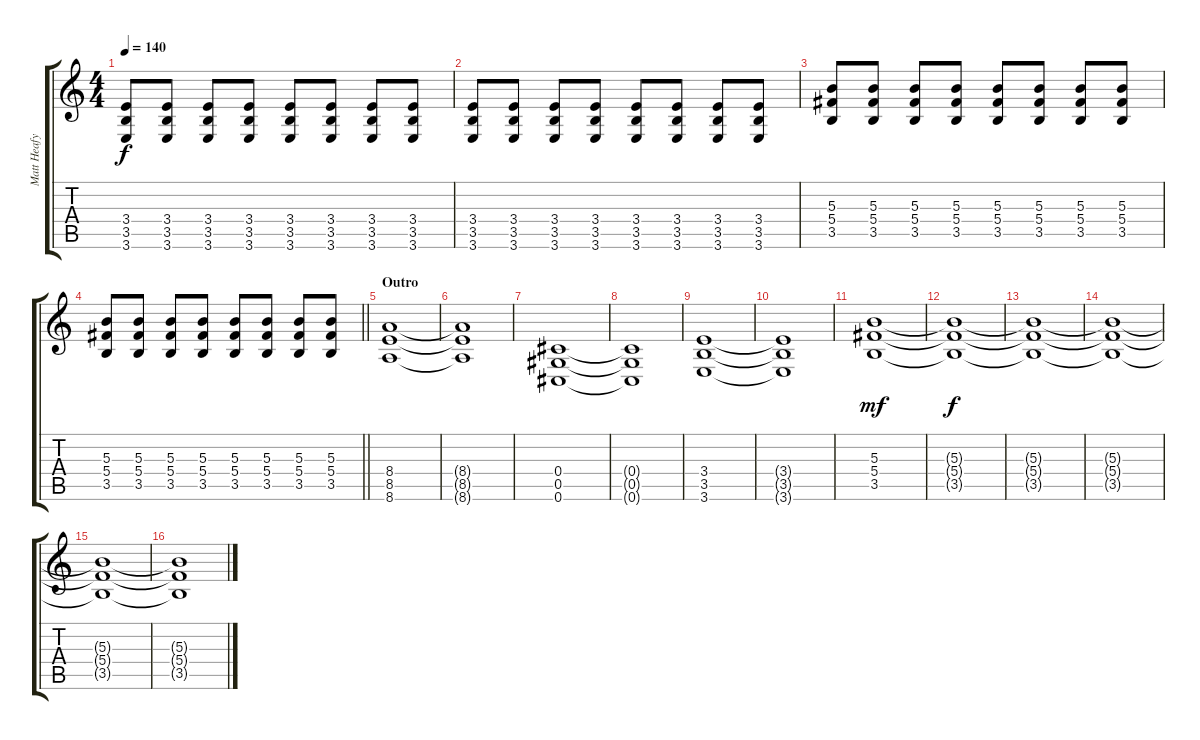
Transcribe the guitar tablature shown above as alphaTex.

\track ("Matt Heafy" "Matt Heafy") {instrument distortionguitar}
\staff {score tabs}
\tuning (Eb4 Bb3 Gb3 Db3 Ab2 Db2) {hide}
\ts (4 4)
\tempo 140
\clef g2
\ks c
(3.4 3.5 3.6).8{dy f} (3.4 3.5 3.6).8 (3.4 3.5 3.6).8 (3.4 3.5 3.6).8 (3.4 3.5 3.6).8 (3.4 3.5 3.6).8 (3.4 3.5 3.6).8 (3.4 3.5 3.6).8 |
(3.4 3.5 3.6).8 (3.4 3.5 3.6).8 (3.4 3.5 3.6).8 (3.4 3.5 3.6).8 (3.4 3.5 3.6).8 (3.4 3.5 3.6).8 (3.4 3.5 3.6).8 (3.4 3.5 3.6).8 |
(5.3 5.4 3.5).8 (5.3 5.4 3.5).8 (5.3 5.4 3.5).8 (5.3 5.4 3.5).8 (5.3 5.4 3.5).8 (5.3 5.4 3.5).8 (5.3 5.4 3.5).8 (5.3 5.4 3.5).8 |
\barLineRight lightlight
(5.3 5.4 3.5).8 (5.3 5.4 3.5).8 (5.3 5.4 3.5).8 (5.3 5.4 3.5).8 (5.3 5.4 3.5).8 (5.3 5.4 3.5).8 (5.3 5.4 3.5).8 (5.3 5.4 3.5).8 |
\section ("" "Outro")
(8.4 8.5 8.6).1 |
(8.4{t} 8.5{t} 8.6{t}).1 |
(0.4 0.5 0.6).1 |
(0.4{t} 0.5{t} 0.6{t}).1 |
(3.4 3.5 3.6).1 |
(3.4{t} 3.5{t} 3.6{t}).1 |
(5.3 5.4 3.5).1{dy mf} |
(5.3{t} 5.4{t} 3.5{t}).1{dy f} |
(5.3{t} 5.4{t} 3.5{t}).1 |
(5.3{t} 5.4{t} 3.5{t}).1 |
(5.3{t} 5.4{t} 3.5{t}).1 |
(5.3{t} 5.4{t} 3.5{t}).1
